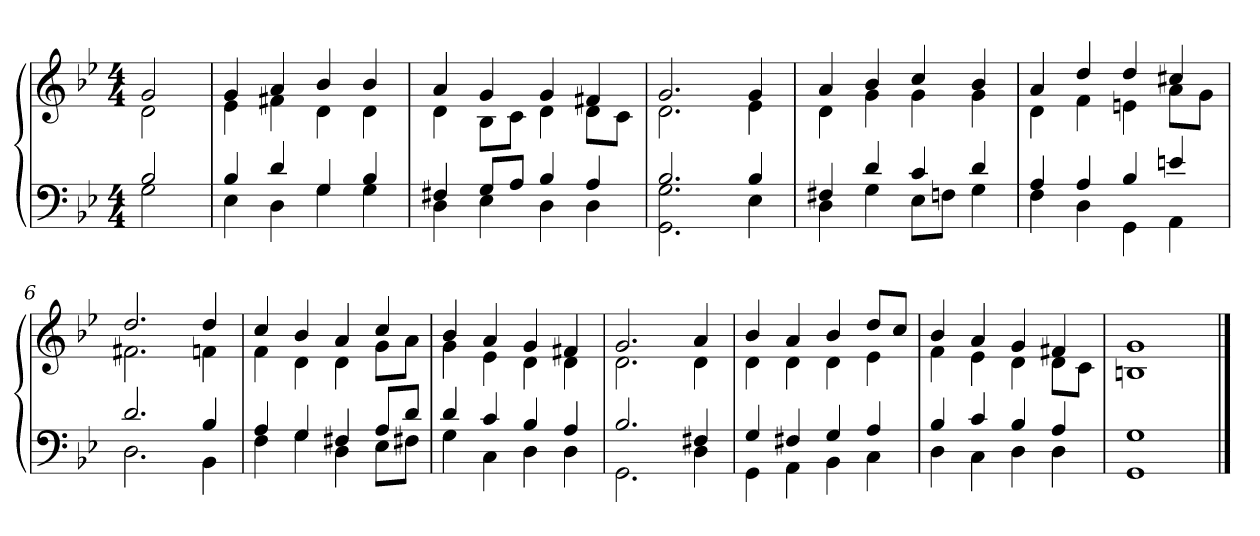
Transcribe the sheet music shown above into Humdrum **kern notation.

**kern	**kern
*part1	*part1
*staff2	*staff1
*clefF4	*clefG2
*k[b-e-]	*k[b-e-]
*g:	*g:
*M4/4	*M4/4
=	=
*^	*^
2B-/	2G\	2g/	2d\
=1	=1	=1	=1
4B-/	4E-\	4g/	4e-\
4d/	4D\	4a/	4f#X\
4G/	4G\	4b-/	4d\
4B-/	4G\	4b-/	4d\
=2	=2	=2	=2
4F#X/	4D\	4a/	4d\
8G/L	4E-\	4g/	8B-\L
8A/J	.	.	8c\J
4B-/	4D\	4g/	4d\
4A/	4D\	4f#X/	8d\L
.	.	.	8c\J
=3	=3	=3	=3
2.B-/	2.GG\ 2.G\	2.g/	2.d\
4B-/	4E-\	4g/	4e-\
=4	=4	=4	=4
4F#X/	4D\	4a/	4d\
4d/	4G\	4b-/	4g\
4c/	8E-\L	4cc/	4g\
.	8F\J	.	.
4d/	4G\	4b-/	4g\
!!LO:LB:g=z	!!
=5	=5	=5	=5
4A/	4F\	4a/	4d\
4A/	4D\	4dd/	4f\
4B-/	4GG\	4dd/	4en\
4en/	4AA\	4cc#X/	8a\L
.	.	.	8g\J
=6	=6	=6	=6
2.d/	2.D\	2.dd/	2.f#X\
4B-/	4BB-\	4dd/	4fn\
=7	=7	=7	=7
4A/	4F\	4cc/	4f\
4G/	4G\	4b-/	4d\
4F#X/	4D\	4a/	4d\
8A/L	8E-\L	4cc/	8g\L
8d/J	8F#X\J	.	8a\J
=8	=8	=8	=8
4d/	4G\	4b-/	4g\
4c/	4C\	4a/	4e-\
4B-/	4D\	4g/	4d\
4A/	4D\	4f#X/	4d\
!!LO:LB:g=z	!!
=9	=9	=9	=9
2.B-/	2.GG\	2.g/	2.d\
4F#X/	4D\	4a/	4d\
=10	=10	=10	=10
4G/	4GG\	4b-/	4d\
4F#X/	4AA\	4a/	4d\
4G/	4BB-\	4b-/	4d\
4A/	4C\	8dd/L	4e-\
.	.	8cc/J	.
=11	=11	=11	=11
4B-/	4D\	4b-/	4f\
4c/	4C\	4a/	4e-\
4B-/	4D\	4g/	4d\
4A/	4D\	4f#X/	8d\L
.	.	.	8c\J
=12	=12	=12	=12
1G	1GG	1g	1Bn
*v	*v	*	*
*	*v	*v
==	==
*-	*-
